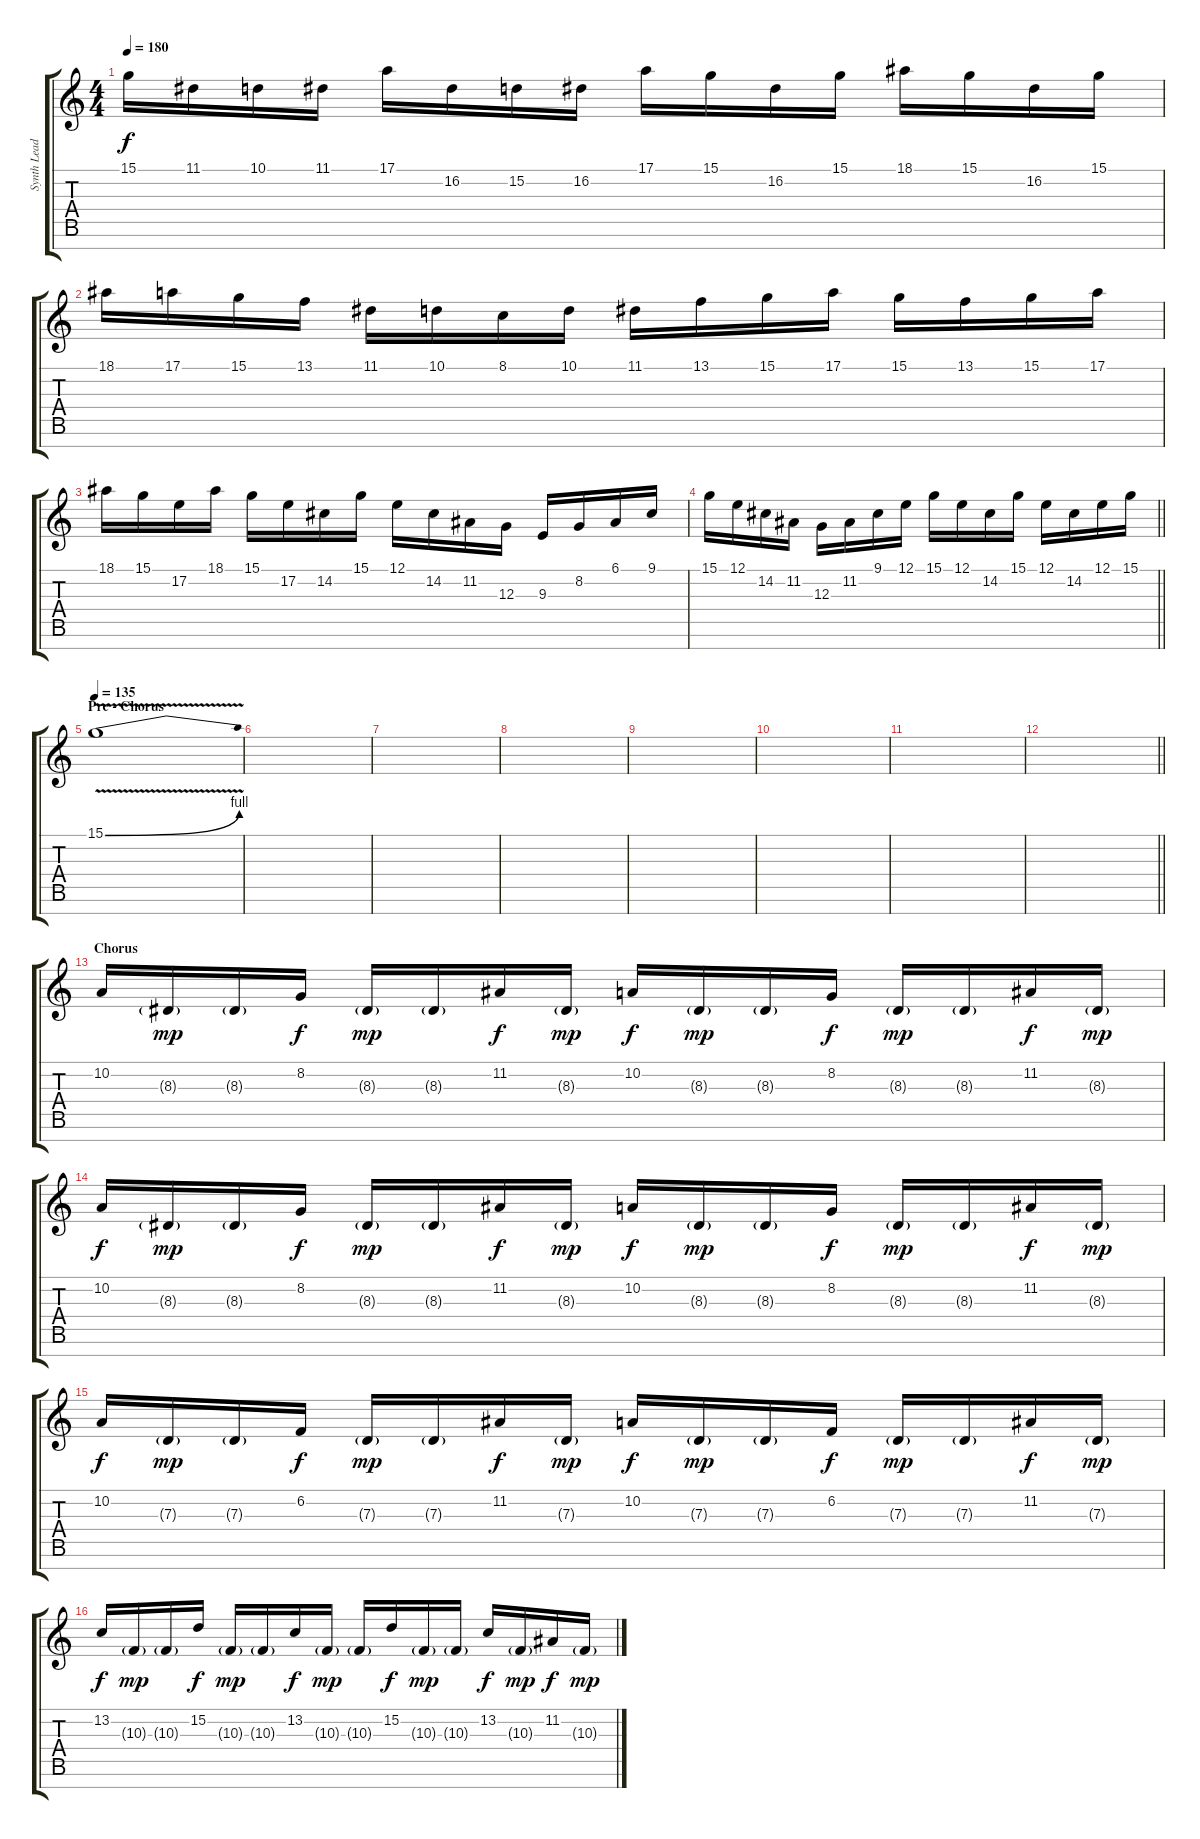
\track ("Synth Leads" "Synth Lead") {instrument lead1square}
\staff {score tabs}
\tuning (E4 B3 G3 D3 A2 E2 B1) {hide}
\ts (4 4)
\tempo 180
\clef g2
\ks c
15.1.16{dy f} 11.1.16 10.1.16 11.1.16 17.1.16 16.2.16 15.2.16 16.2.16 17.1.16 15.1.16 16.2.16 15.1.16 18.1.16 15.1.16 16.2.16 15.1.16 |
18.1.16 17.1.16 15.1.16 13.1.16 11.1.16 10.1.16 8.1.16 10.1.16 11.1.16 13.1.16 15.1.16 17.1.16 15.1.16 13.1.16 15.1.16 17.1.16 |
18.1.16 15.1.16 17.2.16 18.1.16 15.1.16 17.2.16 14.2.16 15.1.16 12.1.16 14.2.16 11.2.16 12.3.16 9.3.16 8.2.16 6.1.16 9.1.16 |
\barLineRight lightlight
15.1.16 12.1.16 14.2.16 11.2.16 12.3.16 11.2.16 9.1.16 12.1.16 15.1.16 12.1.16 14.2.16 15.1.16 12.1.16 14.2.16 12.1.16 15.1.16 |
\section ("" "Pre - Chorus")
\tempo 135
15.1{be (bend 0 0 60 4) v}.1{volume 5} |
|
|
|
|
|
|
\barLineRight lightlight
|
\section ("" "Chorus")
10.2.16{instrument acousticgrandpiano} 8.3{g}.16{dy mp} 8.3{g}.16 8.2.16{dy f} 8.3{g}.16{dy mp} 8.3{g}.16 11.2.16{dy f} 8.3{g}.16{dy mp} 10.2.16{dy f} 8.3{g}.16{dy mp} 8.3{g}.16 8.2.16{dy f} 8.3{g}.16{dy mp} 8.3{g}.16 11.2.16{dy f} 8.3{g}.16{dy mp} |
10.2.16{dy f} 8.3{g}.16{dy mp} 8.3{g}.16 8.2.16{dy f} 8.3{g}.16{dy mp} 8.3{g}.16 11.2.16{dy f} 8.3{g}.16{dy mp} 10.2.16{dy f} 8.3{g}.16{dy mp} 8.3{g}.16 8.2.16{dy f} 8.3{g}.16{dy mp} 8.3{g}.16 11.2.16{dy f} 8.3{g}.16{dy mp} |
10.2.16{dy f} 7.3{g}.16{dy mp} 7.3{g}.16 6.2.16{dy f} 7.3{g}.16{dy mp} 7.3{g}.16 11.2.16{dy f} 7.3{g}.16{dy mp} 10.2.16{dy f} 7.3{g}.16{dy mp} 7.3{g}.16 6.2.16{dy f} 7.3{g}.16{dy mp} 7.3{g}.16 11.2.16{dy f} 7.3{g}.16{dy mp} |
13.2.16{dy f} 10.3{g}.16{dy mp} 10.3{g}.16 15.2.16{dy f} 10.3{g}.16{dy mp} 10.3{g}.16 13.2.16{dy f} 10.3{g}.16{dy mp} 10.3{g}.16 15.2.16{dy f} 10.3{g}.16{dy mp} 10.3{g}.16 13.2.16{dy f} 10.3{g}.16{dy mp} 11.2.16{dy f} 10.3{g}.16{dy mp}
